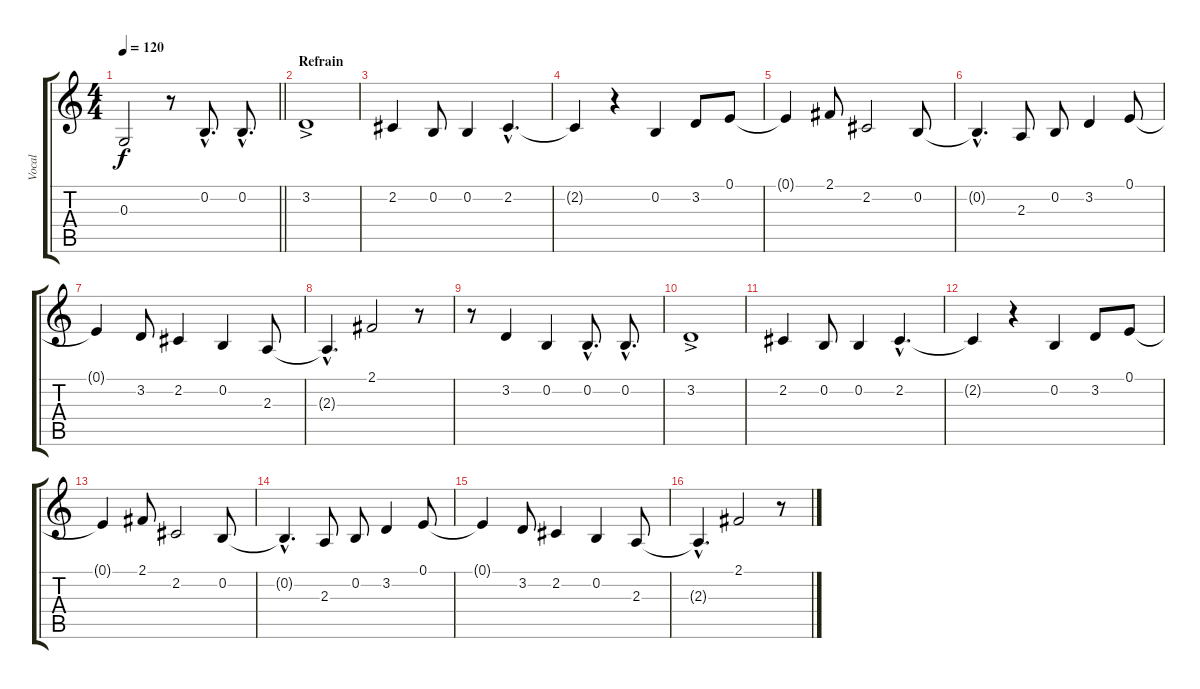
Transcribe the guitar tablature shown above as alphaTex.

\track ("Vocal" "Vocal") {instrument brightacousticpiano}
\staff {score tabs}
\tuning (E4 B3 G3 D3 A2 E2) {hide}
\ts (4 4)
\tempo 120
\clef g2
\barLineRight lightlight
\ks c
0.3{t}.2{dy f} r.8 0.2{hac}.8{d} 0.2{hac}.8{d} |
\section ("" "Refrain")
3.2{ac}.1 |
2.2.4 0.2.8 0.2.4 2.2{hac}.4{d} |
2.2{t}.4 r.4 0.2.4 3.2.8 0.1.8 |
0.1{t}.4 2.1.8 2.2.2 0.2.8 |
0.2{hac t}.4{d} 2.3.8 0.2.8 3.2.4 0.1.8 |
0.1{t}.4 3.2.8 2.2.4 0.2.4 2.3.8 |
2.3{hac t}.4{d} 2.1.2 r.8 |
r.8 3.2.4 0.2.4 0.2{hac}.8{d} 0.2{hac}.8{d} |
3.2{ac}.1 |
2.2.4 0.2.8 0.2.4 2.2{hac}.4{d} |
2.2{t}.4 r.4 0.2.4 3.2.8 0.1.8 |
0.1{t}.4 2.1.8 2.2.2 0.2.8 |
0.2{hac t}.4{d} 2.3.8 0.2.8 3.2.4 0.1.8 |
0.1{t}.4 3.2.8 2.2.4 0.2.4 2.3.8 |
2.3{hac t}.4{d} 2.1.2 r.8
